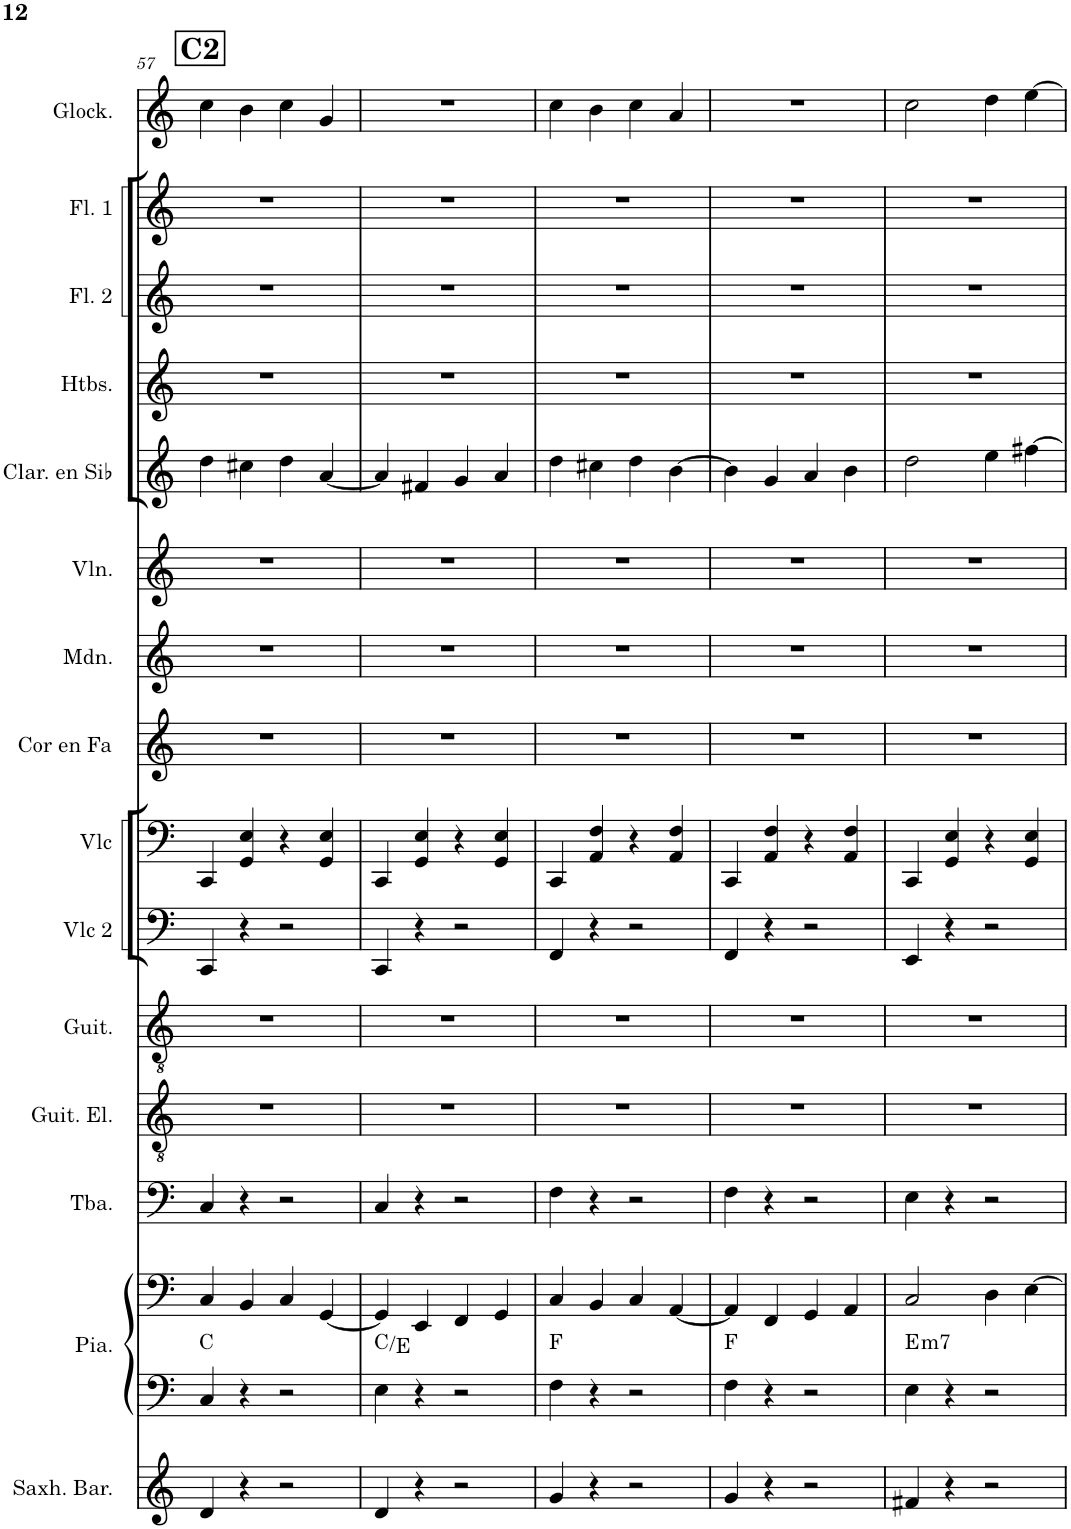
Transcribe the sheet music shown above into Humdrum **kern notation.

**kern	**kern	**kern	**harte	**kern	**kern	**kern	**kern	**kern	**kern	**kern	**kern	**kern	**kern	**kern	**kern	**kern
*part15	*part14	*part14	*part14	*part13	*part12	*part11	*part10	*part9	*part8	*part7	*part6	*part5	*part4	*part3	*part2	*part1
*staff16	*staff15	*staff14	*	*staff13	*staff12	*staff11	*staff10	*staff9	*staff8	*staff7	*staff6	*staff5	*staff4	*staff3	*staff2	*staff1
*I"Saxhorn baryton	*I"Piano	*	*	*I"Tuba	*I"Guitare électrique	*I"Guitare acoustique	*I"Violoncelle 2	*I"Violoncelle	*I"Cor en Fa	*I"Mandoline	*I"Violon	*I"Clarinette en Sib	*I"Hautbois	*I"Flûte 2	*I"Flûte 1	*I"Glockenspiel
*I'Saxh. Bar.	*I'Pia.	*	*	*I'Tba.	*I'Guit. El.	*I'Guit.	*I'Vlc 2	*I'Vlc	*I'Cor en Fa	*I'Mdn.	*I'Vln.	*I'Clar. en Sib	*I'Htbs.	*I'Fl. 2	*I'Fl. 1	*I'Glock.
!!LO:PB:g=z
*clefG2	*clefF4	*clefF4	*	*clefF4	*clefGv2	*clefGv2	*clefF4	*clefF4	*clefG2	*clefG2	*clefG2	*clefG2	*clefG2	*clefG2	*clefG2	*clefG2
*Trd8c14	*	*	*	*	*	*	*	*	*Trd4c7	*	*	*Trd1c2	*	*	*	*Trd-14c-24
*k[]	*k[]	*k[]	*	*k[]	*k[]	*k[]	*k[]	*k[]	*k[]	*k[]	*k[]	*k[]	*k[]	*k[]	*k[]	*k[]
*M4/4	*M4/4	*M4/4	*	*M4/4	*M4/4	*M4/4	*M4/4	*M4/4	*M4/4	*M4/4	*M4/4	*M4/4	*M4/4	*M4/4	*M4/4	*M4/4
!!LO:REH:place=s1:a:B:cj:fs=14:t=C2
=57	=57	=57	=57	=57	=57	=57	=57	=57	=57	=57	=57	=57	=57	=57	=57	=57
4d/	4C/	4C/	C:maj	4C/	1r	1r	4CC/	4CC/	1r	1r	1r	4dd\	1r	1r	1r	4cc\
4r	4r	4BB/	.	4r	.	.	4r	4GG/ 4E/	.	.	.	4cc#X\	.	.	.	4b\
2r	2r	4C/	.	2r	.	.	2r	4r	.	.	.	4dd\	.	.	.	4cc\
.	.	[4GG/	.	.	.	.	.	4GG/ 4E/	.	.	.	[4a/	.	.	.	4g/
=58	=58	=58	=58	=58	=58	=58	=58	=58	=58	=58	=58	=58	=58	=58	=58	=58
4d/	4E\	4GG/]	C:maj/3	4C/	1r	1r	4CC/	4CC/	1r	1r	1r	4a/]	1r	1r	1r	1r
4r	4r	4EE/	.	4r	.	.	4r	4GG/ 4E/	.	.	.	4f#X/	.	.	.	.
2r	2r	4FF/	.	2r	.	.	2r	4r	.	.	.	4g/	.	.	.	.
.	.	4GG/	.	.	.	.	.	4GG/ 4E/	.	.	.	4a/	.	.	.	.
=59	=59	=59	=59	=59	=59	=59	=59	=59	=59	=59	=59	=59	=59	=59	=59	=59
4g/	4F\	4C/	F:maj	4F\	1r	1r	4FF/	4CC/	1r	1r	1r	4dd\	1r	1r	1r	4cc\
4r	4r	4BB/	.	4r	.	.	4r	4AA/ 4F/	.	.	.	4cc#X\	.	.	.	4b\
2r	2r	4C/	.	2r	.	.	2r	4r	.	.	.	4dd\	.	.	.	4cc\
.	.	[4AA/	.	.	.	.	.	4AA/ 4F/	.	.	.	[4b\	.	.	.	4a/
=60	=60	=60	=60	=60	=60	=60	=60	=60	=60	=60	=60	=60	=60	=60	=60	=60
4g/	4F\	4AA/]	F:maj	4F\	1r	1r	4FF/	4CC/	1r	1r	1r	4b\]	1r	1r	1r	1r
4r	4r	4FF/	.	4r	.	.	4r	4AA/ 4F/	.	.	.	4g/	.	.	.	.
2r	2r	4GG/	.	2r	.	.	2r	4r	.	.	.	4a/	.	.	.	.
.	.	4AA/	.	.	.	.	.	4AA/ 4F/	.	.	.	4b\	.	.	.	.
=61	=61	=61	=61	=61	=61	=61	=61	=61	=61	=61	=61	=61	=61	=61	=61	=61
!	!	!	!LO:H:kt=m7	!	!	!	!	!	!	!	!	!	!	!	!	!
4f#X/	4E\	2C/	E:min7	4E\	1r	1r	4EE/	4CC/	1r	1r	1r	2dd\	1r	1r	1r	2cc\
4r	4r	.	.	4r	.	.	4r	4GG/ 4E/	.	.	.	.	.	.	.	.
2r	2r	4D\	.	2r	.	.	2r	4r	.	.	.	4ee\	.	.	.	4dd\
.	.	[4E\	.	.	.	.	.	4GG/ 4E/	.	.	.	[4ff#X\	.	.	.	[4ee\
=	=	=	=	=	=	=	=	=	=	=	=	=	=	=	=	=
*-	*-	*-	*-	*-	*-	*-	*-	*-	*-	*-	*-	*-	*-	*-	*-	*-
